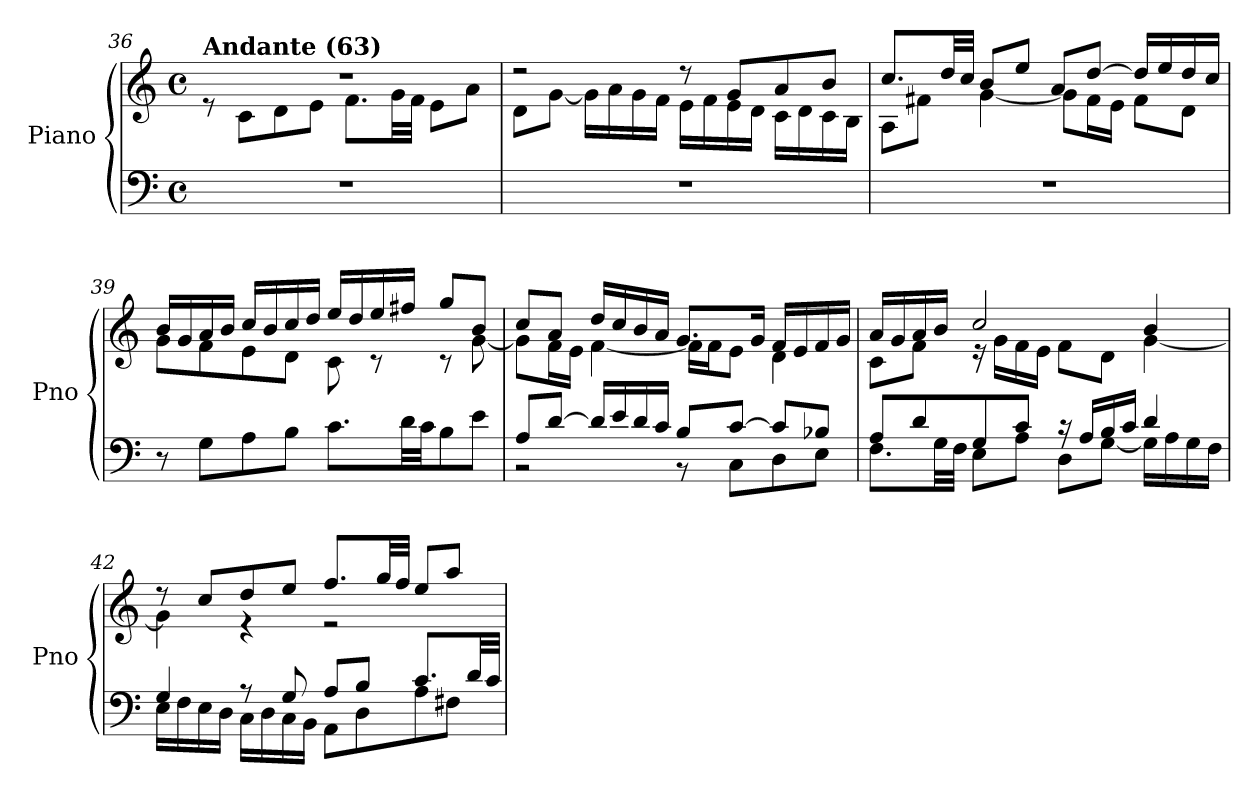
**kern	**kern
*part1	*part1
*staff2	*staff1
*I"Piano	*
*I'Pno	*
!!LO:PB:g=z
*clefF4	*clefG2
*k[]	*k[]
*M4/4	*M4/4
*met(c)	*met(c)
=36	=36
*	*^
!	!LO:TX:a:B:t=Andante (63)	!
1r	1rdd	8re
.	.	8c\L
.	.	8d\
.	.	8e\J
.	.	8.f\L
.	.	32g\LL
.	.	32f\JJJ
.	.	8e\L
.	.	8a\J
=37	=37	=37
1r	2rdd	8d\L
.	.	[8g\J
.	.	16g\LL]
.	.	16a\
.	.	16g\
.	.	16f\JJ
.	8r	16e\LL
.	.	16f\
.	8g/L	16e\
.	.	16d\JJ
.	8a/	16c\LL
.	.	16d\
.	8b/J	16c\
.	.	16B\JJ
=38	=38	=38
1r	8.cc/L	8A\L
.	.	8f#X\J
.	32dd/LL	.
.	32cc/JJJ	.
.	8b/L	[4g\
.	8ee/J	.
.	8a/L	8g\L]
.	[8dd/J	16f#\L
.	.	16e\JJ
.	16dd/LL]	8f#\L
.	16ee/	.
.	16dd/	8d\J
.	16cc/JJ	.
!!LO:LB:g=z	!!
=39	=39	=39
8r	16b/LL	8g\L
.	16g/	.
8G\L	16a/	8f\
.	16b/JJ	.
8A\	16cc/LL	8e\
.	16b/	.
8B\J	16cc/	8d\J
.	16dd/JJ	.
8.c\L	16ee/LL	8c\
.	16dd/	.
.	16ee/	8r
32d\LL	16ff#X/JJ	.
32c\JJ	.	.
8B\	8gg/L	8r
8e\J	8b/J	[8g\
!!LO:LB:g=z	!!
=40	=40	=40
*^	*	*
8A/L	2r	8cc/L	8g\L]
[8d/J	.	8a/J	16f\L
.	.	.	16e\JJ
16d/LL]	.	16dd/LL	[4f\
16e/	.	16cc/	.
16d/	.	16b/	.
16c/JJ	.	16a/JJ	.
8B/L	8r	8.g/L	16f\LL]
.	.	.	16f\J
[8c/J	8C\L	.	8e\J
.	.	16g/Jk	.
8c/L]	8D\	16f/LL	4d\
.	.	16e/	.
8B-X/J	8E\J	16f/	.
.	.	16g/JJ	.
=41	=41	=41	=41
8A/L	8.F\L	16a/LL	8c\L
.	.	16g/	.
8d/	.	16a/	8f\J
.	32G\LL	16b/JJ	.
.	32F\JJJ	.	.
8G/	8E\L	2cc/	16re
.	.	.	16g\LL
8c/J	8A\J	.	16f\
.	.	.	16e\JJ
16rc	8D\L	.	8f\L
16A/LL	.	.	.
16B/	[8G\J	.	8d\J
16c/JJ	.	.	.
4d/	16G\LL]	4b/	[4g\
.	16A\	.	.
.	16G\	.	.
.	16F\JJ	.	.
=42	=42	=42	=42
4G/	16E\LL	8rdd	4g\]
.	16F\	.	.
.	16E\	8cc/L	.
.	16D\JJ	.	.
8rA	16C\LL	8dd/	4re
.	16D\	.	.
8G/	16C\	8ee/J	.
.	16BB\JJ	.	.
8A/L	8AA\L	8.ff/L	2re
8B/J	8D\	.	.
.	.	32gg/LL	.
.	.	32ff/JJJ	.
8.c/L	8A\	8ee/L	.
.	8F#X\J	8aa/J	.
32d/LL	.	.	.
32c/JJJ	.	.	.
*v	*v	*	*
*	*v	*v
=	=
*-	*-
